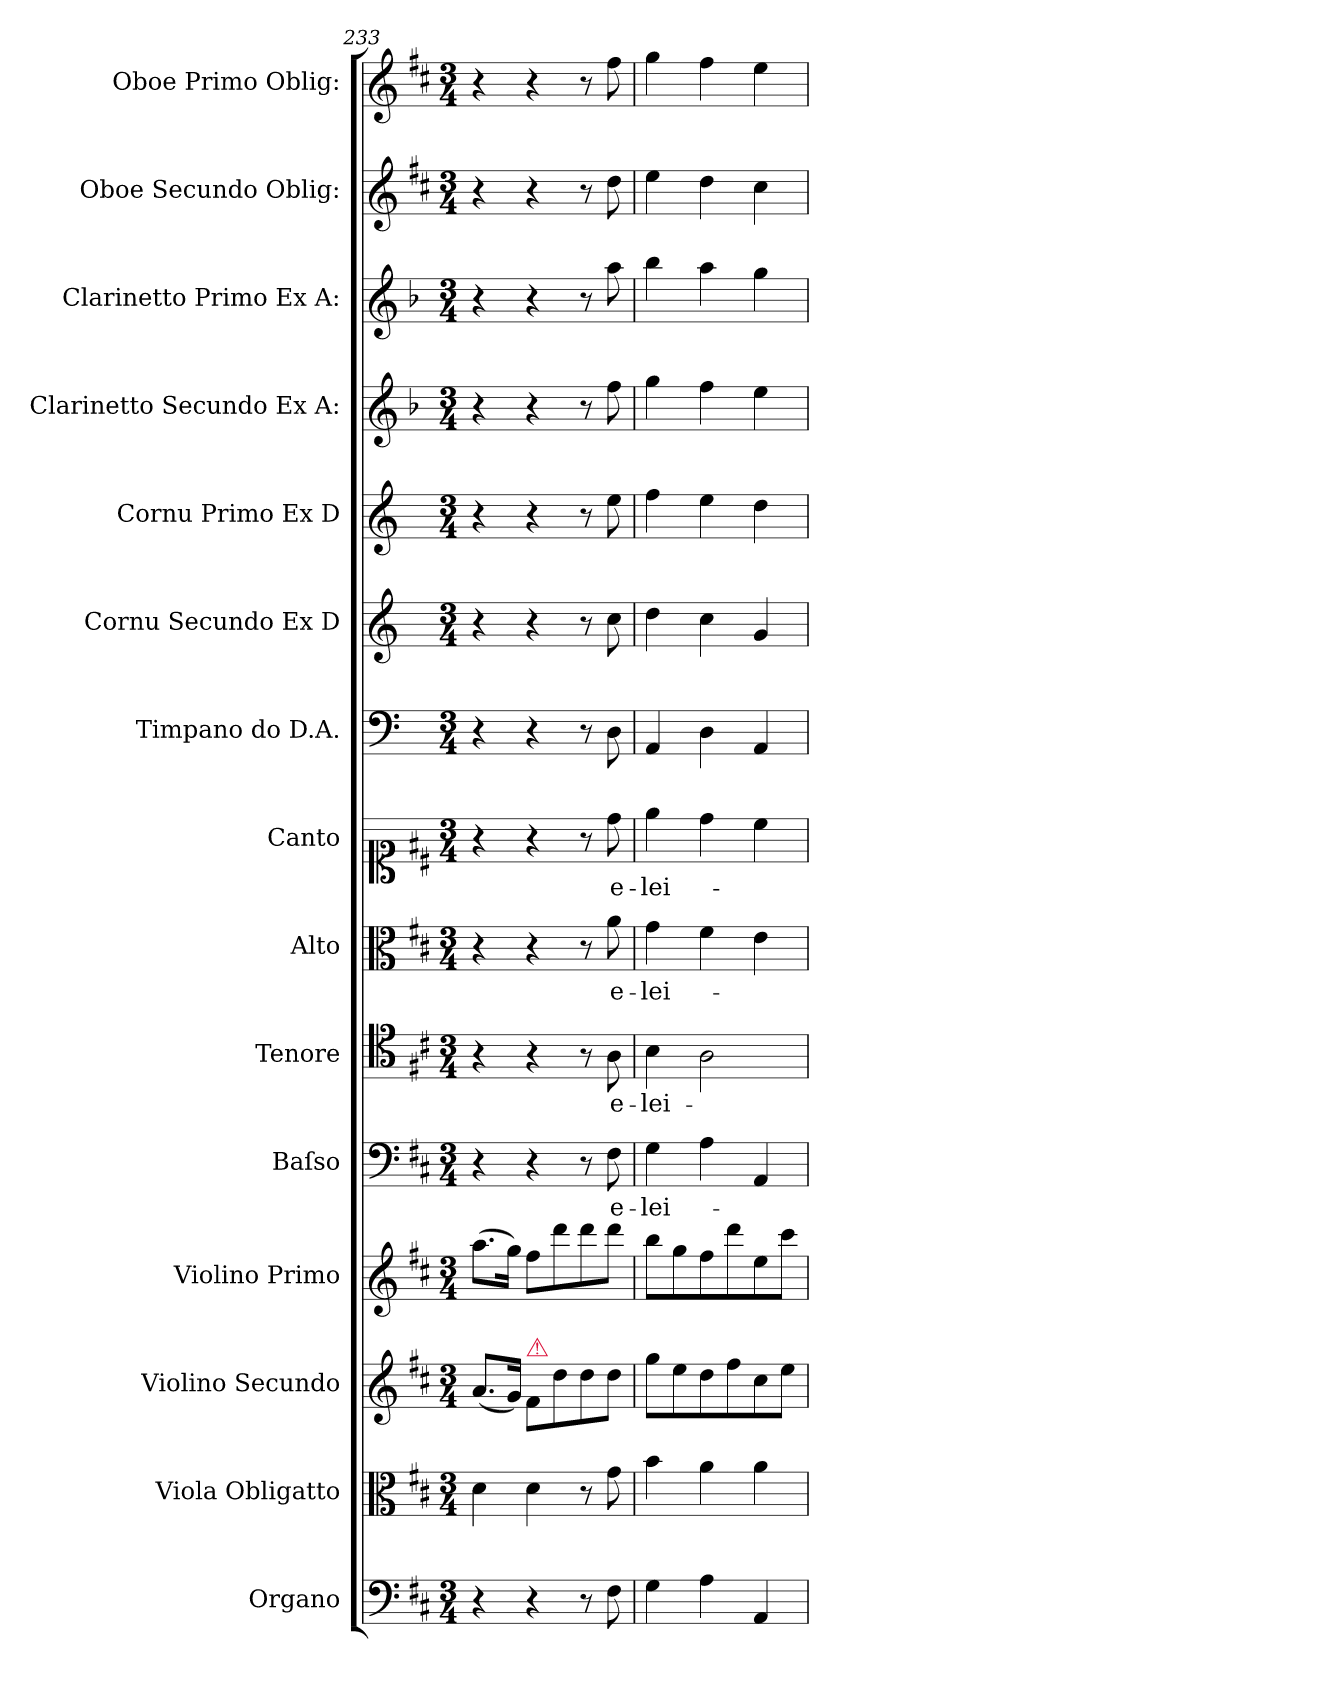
**kern	**kern	**kern	**kern	**kern	**text	**kern	**text	**kern	**text	**kern	**text	**kern	**kern	**kern	**kern	**kern	**kern	**kern
*part15	*part14	*part13	*part12	*part11	*part11	*part10	*part10	*part9	*part9	*part8	*part8	*part7	*part6	*part5	*part4	*part3	*part2	*part1
*staff15	*staff14	*staff13	*staff12	*staff11	*staff11	*staff10	*staff10	*staff9	*staff9	*staff8	*staff8	*staff7	*staff6	*staff5	*staff4	*staff3	*staff2	*staff1
*I"Organo	*I"Viola Obligatto	*I"Violino Secundo	*I"Violino Primo	*I"Baſso	*	*I"Tenore	*	*I"Alto	*	*I"Canto	*	*I"Timpano do D.A.	*I"Cornu Secundo Ex D	*I"Cornu Primo Ex D	*I"Clarinetto Secundo Ex A:	*I"Clarinetto Primo Ex A:	*I"Oboe Secundo Oblig:	*I"Oboe Primo Oblig:
*I'org	*I'vla obl	*I'vl 2	*I'vl 1	*I'B	*	*I'T	*	*I'A	*	*	*	*I'timp	*	*	*I'cl 2 in A	*I'cl 1 in A	*I'ob 2	*I'ob 1
*clefF4	*clefC3	*clefG2	*clefG2	*clefF4	*	*clefC4	*	*clefC3	*	*clefC1	*	*clefF4	*clefG2	*clefG2	*clefG2	*clefG2	*clefG2	*clefG2
*	*	*	*	*	*	*	*	*	*	*	*	*	*ITrd-1c-2	*ITrd-1c-2	*ITrd2c3	*ITrd2c3	*	*
*k[f#c#]	*k[f#c#]	*k[f#c#]	*k[f#c#]	*k[f#c#]	*	*k[f#c#]	*	*k[f#c#]	*	*k[f#c#]	*	*k[]	*k[f#c#]	*k[f#c#]	*k[f#c#]	*k[f#c#]	*k[f#c#]	*k[f#c#]
*M3/4	*M3/4	*M3/4	*M3/4	*M3/4	*	*M3/4	*	*M3/4	*	*M3/4	*	*M3/4	*M3/4	*M3/4	*M3/4	*M3/4	*M3/4	*M3/4
=233	=233	=233	=233	=233	=233	=233	=233	=233	=233	=233	=233	=233	=233	=233	=233	=233	=233	=233
4r	4d\	(8.a/L	(8.aa\L	4r	.	4r	.	4r	.	4r	.	4r	4r	4r	4r	4r	4r	4r
.	.	16g/Jk)	16gg\Jk)	.	.	.	.	.	.	.	.	.	.	.	.	.	.	.
!	!	!LO:TX:a:color=crimson:t=⚠	!	!	!	!	!	!	!	!	!	!	!	!	!	!	!	!
4r	4d\	8f#/L	8ff#\L	4r	.	4r	.	4r	.	4r	.	4r	4r	4r	4r	4r	4r	4r
.	.	8dd\	8ddd\	.	.	.	.	.	.	.	.	.	.	.	.	.	.	.
8r	8r	8dd\	8ddd\	8r	.	8r	.	8r	.	8r	.	8r	8r	8r	8r	8r	8r	8r
8F#\	8g\	8dd\J	8ddd\J	8F#\	e-	8A\	e-	8a\	e-	8dd\	e-	8D\	8dd\	8ff#\	8dd\	8ff#\	8dd\	8ff#\
=234	=234	=234	=234	=234	=234	=234	=234	=234	=234	=234	=234	=234	=234	=234	=234	=234	=234	=234
4G\	4b\	8gg\L	8bb\L	4G\	-lei-	4B\	-lei-	4g\	-lei-	4ee\	-lei-	4AA/	4ee\	4gg\	4ee\	4gg\	4ee\	4gg\
.	.	8ee\	8gg\	.	.	.	.	.	.	.	.	.	.	.	.	.	.	.
4A\	4a\	8dd\	8ff#\	4A\	.	2A\	.	4f#\	.	4dd\	.	4D\	4dd\	4ff#\	4dd\	4ff#\	4dd\	4ff#\
.	.	8ff#\	8ddd\	.	.	.	.	.	.	.	.	.	.	.	.	.	.	.
4AA/	4a\	8cc#\	8ee\	4AA/	.	.	.	4e\	.	4cc#\	.	4AA/	4a/	4ee\	4cc#\	4ee\	4cc#\	4ee\
.	.	8ee\J	8ccc#\J	.	.	.	.	.	.	.	.	.	.	.	.	.	.	.
=	=	=	=	=	=	=	=	=	=	=	=	=	=	=	=	=	=	=
*-	*-	*-	*-	*-	*-	*-	*-	*-	*-	*-	*-	*-	*-	*-	*-	*-	*-	*-
